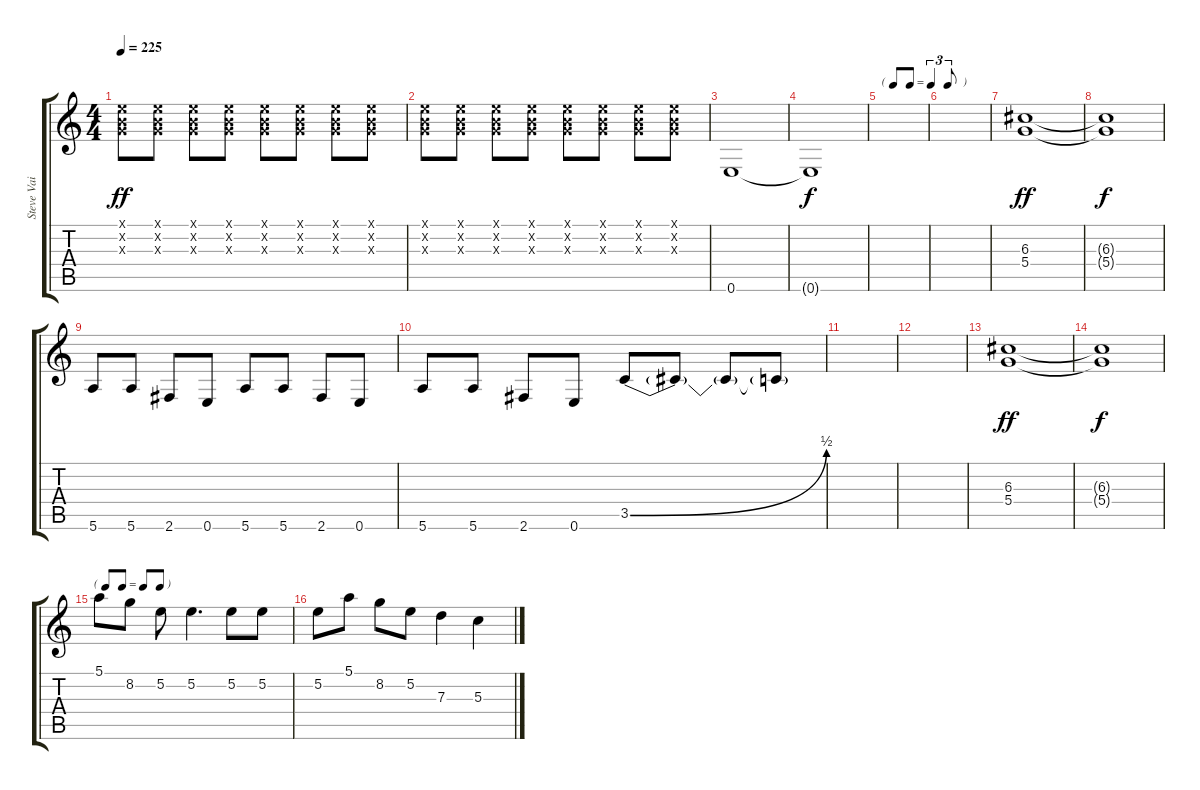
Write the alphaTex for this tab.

\track ("Steve Vai" "Steve Vai") {instrument overdrivenguitar}
\staff {score tabs}
\tuning (E4 B3 G3 D3 A2 E2) {hide}
\ts (4 4)
\tempo 225
\clef g2
\ks c
(0.1{x} 0.2{x} 0.3{x}).8{dy ff} (0.1{x} 0.2{x} 0.3{x}).8 (0.1{x} 0.2{x} 0.3{x}).8 (0.1{x} 0.2{x} 0.3{x}).8 (0.1{x} 0.2{x} 0.3{x}).8 (0.1{x} 0.2{x} 0.3{x}).8 (0.1{x} 0.2{x} 0.3{x}).8 (0.1{x} 0.2{x} 0.3{x}).8 |
(0.1{x} 0.2{x} 0.3{x}).8 (0.1{x} 0.2{x} 0.3{x}).8 (0.1{x} 0.2{x} 0.3{x}).8 (0.1{x} 0.2{x} 0.3{x}).8 (0.1{x} 0.2{x} 0.3{x}).8 (0.1{x} 0.2{x} 0.3{x}).8 (0.1{x} 0.2{x} 0.3{x}).8 (0.1{x} 0.2{x} 0.3{x}).8 |
0.6.1 |
0.6{t}.1{dy f} |
\tf triplet8th
|
|
(6.3 5.4).1{dy ff} |
(6.3{t} 5.4{t}).1{dy f} |
5.6.8 5.6.8 2.6.8 0.6.8 5.6.8 5.6.8 2.6.8 0.6.8 |
5.6.8 5.6.8 2.6.8 0.6.8 3.5{be (bend 0 0 60 2)}.8 3.5{t}.8 3.5{t}.8 3.5{t}.8 |
|
|
(6.3 5.4).1{dy ff} |
(6.3{t} 5.4{t}).1{dy f} |
\tf none
5.1.8 8.2.8 5.2.8 5.2.4{d} 5.2.8 5.2.8 |
5.2.8 5.1.8 8.2.8 5.2.8 7.3.4 5.3.4
